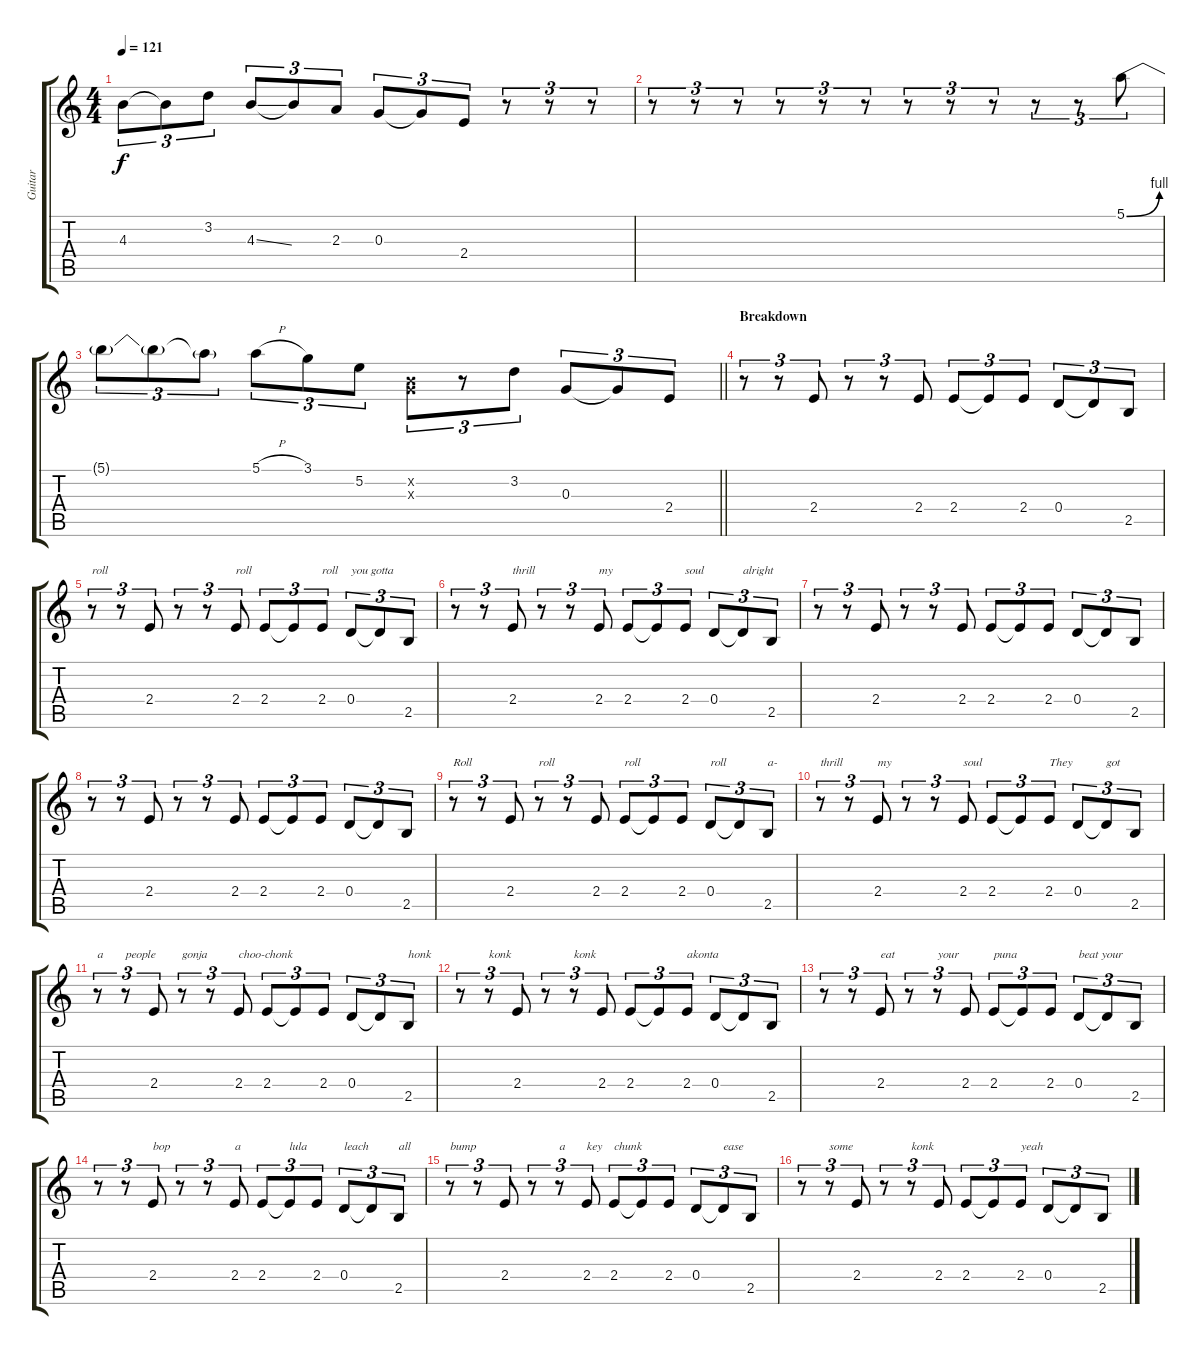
\track ("Guitar" "Guitar") {instrument distortionguitar}
\staff {score tabs}
\tuning (E4 B3 G3 D3 A2 E2) {hide}
\ts (4 4)
\tempo 121
\clef g2
\ks c
4.3{t}.8{tu (3 2) dy f} 4.3{t}.8{tu (3 2)} 3.2.8{tu (3 2)} 4.3{ss}.8{tu (3 2)} 4.3{t}.8{tu (3 2)} 2.3.8{tu (3 2)} 0.3.8{tu (3 2)} 0.3{t}.8{tu (3 2)} 2.4.8{tu (3 2)} r.8{tu (3 2)} r.8{tu (3 2)} r.8{tu (3 2)} |
r.8{tu (3 2)} r.8{tu (3 2)} r.8{tu (3 2)} r.8{tu (3 2)} r.8{tu (3 2)} r.8{tu (3 2)} r.8{tu (3 2)} r.8{tu (3 2)} r.8{tu (3 2)} r.8{tu (3 2)} r.8{tu (3 2)} 5.1{be (bend 0 0 60 4)}.8{tu (3 2)} |
\barLineRight lightlight
5.1{t}.8{tu (3 2)} 5.1{t}.8{tu (3 2)} 5.1{t}.8{tu (3 2)} 5.1{h}.8{tu (3 2)} 3.1.8{tu (3 2)} 5.2.8{tu (3 2)} (0.2{x} 0.3{x}).8{tu (3 2)} r.8{tu (3 2)} 3.2.8{tu (3 2)} 0.3.8{tu (3 2)} 0.3{t}.8{tu (3 2)} 2.4.8{tu (3 2)} |
\section ("" "Breakdown")
r.8{tu (3 2)} r.8{tu (3 2)} 2.4.8{tu (3 2)} r.8{tu (3 2)} r.8{tu (3 2)} 2.4.8{tu (3 2)} 2.4.8{tu (3 2)} 2.4{t}.8{tu (3 2)} 2.4.8{tu (3 2)} 0.4.8{tu (3 2)} 0.4{t}.8{tu (3 2)} 2.5.8{tu (3 2)} |
r.8{tu (3 2) txt "roll"} r.8{tu (3 2)} 2.4.8{tu (3 2)} r.8{tu (3 2)} r.8{tu (3 2)} 2.4.8{tu (3 2) txt "roll"} 2.4.8{tu (3 2)} 2.4{t}.8{tu (3 2)} 2.4.8{tu (3 2) txt "roll"} 0.4.8{tu (3 2) txt "you gotta"} 0.4{t}.8{tu (3 2)} 2.5.8{tu (3 2)} |
r.8{tu (3 2)} r.8{tu (3 2)} 2.4.8{tu (3 2) txt "thrill"} r.8{tu (3 2)} r.8{tu (3 2)} 2.4.8{tu (3 2) txt "my"} 2.4.8{tu (3 2)} 2.4{t}.8{tu (3 2)} 2.4.8{tu (3 2) txt "soul "} 0.4.8{tu (3 2)} 0.4{t}.8{tu (3 2) txt "alright"} 2.5.8{tu (3 2)} |
r.8{tu (3 2)} r.8{tu (3 2)} 2.4.8{tu (3 2)} r.8{tu (3 2)} r.8{tu (3 2)} 2.4.8{tu (3 2)} 2.4.8{tu (3 2)} 2.4{t}.8{tu (3 2)} 2.4.8{tu (3 2)} 0.4.8{tu (3 2)} 0.4{t}.8{tu (3 2)} 2.5.8{tu (3 2)} |
r.8{tu (3 2)} r.8{tu (3 2)} 2.4.8{tu (3 2)} r.8{tu (3 2)} r.8{tu (3 2)} 2.4.8{tu (3 2)} 2.4.8{tu (3 2)} 2.4{t}.8{tu (3 2)} 2.4.8{tu (3 2)} 0.4.8{tu (3 2)} 0.4{t}.8{tu (3 2)} 2.5.8{tu (3 2)} |
r.8{tu (3 2) txt "Roll"} r.8{tu (3 2)} 2.4.8{tu (3 2)} r.8{tu (3 2) txt "roll"} r.8{tu (3 2)} 2.4.8{tu (3 2)} 2.4.8{tu (3 2) txt "roll"} 2.4{t}.8{tu (3 2)} 2.4.8{tu (3 2)} 0.4.8{tu (3 2) txt "roll"} 0.4{t}.8{tu (3 2)} 2.5.8{tu (3 2) txt "a-"} |
r.8{tu (3 2) txt "thrill"} r.8{tu (3 2)} 2.4.8{tu (3 2) txt "my"} r.8{tu (3 2)} r.8{tu (3 2)} 2.4.8{tu (3 2) txt "soul"} 2.4.8{tu (3 2)} 2.4{t}.8{tu (3 2)} 2.4.8{tu (3 2) txt "They"} 0.4.8{tu (3 2)} 0.4{t}.8{tu (3 2) txt "got"} 2.5.8{tu (3 2)} |
r.8{tu (3 2) txt "a"} r.8{tu (3 2) txt "people"} 2.4.8{tu (3 2)} r.8{tu (3 2) txt "gonja"} r.8{tu (3 2)} 2.4.8{tu (3 2) txt "choo-chonk"} 2.4.8{tu (3 2)} 2.4{t}.8{tu (3 2)} 2.4.8{tu (3 2)} 0.4.8{tu (3 2)} 0.4{t}.8{tu (3 2)} 2.5.8{tu (3 2) txt "honk"} |
r.8{tu (3 2)} r.8{tu (3 2) txt "konk"} 2.4.8{tu (3 2)} r.8{tu (3 2)} r.8{tu (3 2) txt "konk"} 2.4.8{tu (3 2)} 2.4.8{tu (3 2)} 2.4{t}.8{tu (3 2)} 2.4.8{tu (3 2) txt "akonta"} 0.4.8{tu (3 2)} 0.4{t}.8{tu (3 2)} 2.5.8{tu (3 2)} |
r.8{tu (3 2)} r.8{tu (3 2)} 2.4.8{tu (3 2) txt "eat"} r.8{tu (3 2)} r.8{tu (3 2) txt "your"} 2.4.8{tu (3 2)} 2.4.8{tu (3 2) txt "puna"} 2.4{t}.8{tu (3 2)} 2.4.8{tu (3 2)} 0.4.8{tu (3 2) txt "beat your"} 0.4{t}.8{tu (3 2)} 2.5.8{tu (3 2)} |
r.8{tu (3 2)} r.8{tu (3 2)} 2.4.8{tu (3 2) txt "bop"} r.8{tu (3 2)} r.8{tu (3 2)} 2.4.8{tu (3 2) txt "a"} 2.4.8{tu (3 2)} 2.4{t}.8{tu (3 2) txt "lula"} 2.4.8{tu (3 2)} 0.4.8{tu (3 2) txt "leach"} 0.4{t}.8{tu (3 2)} 2.5.8{tu (3 2) txt "all"} |
r.8{tu (3 2) txt "bump"} r.8{tu (3 2)} 2.4.8{tu (3 2)} r.8{tu (3 2)} r.8{tu (3 2) txt "a"} 2.4.8{tu (3 2) txt "key"} 2.4.8{tu (3 2) txt "chunk"} 2.4{t}.8{tu (3 2)} 2.4.8{tu (3 2)} 0.4.8{tu (3 2)} 0.4{t}.8{tu (3 2) txt "ease"} 2.5.8{tu (3 2)} |
r.8{tu (3 2)} r.8{tu (3 2) txt "some"} 2.4.8{tu (3 2)} r.8{tu (3 2)} r.8{tu (3 2) txt "konk"} 2.4.8{tu (3 2)} 2.4.8{tu (3 2)} 2.4{t}.8{tu (3 2)} 2.4.8{tu (3 2) txt "yeah"} 0.4.8{tu (3 2)} 0.4{t}.8{tu (3 2)} 2.5.8{tu (3 2)}
